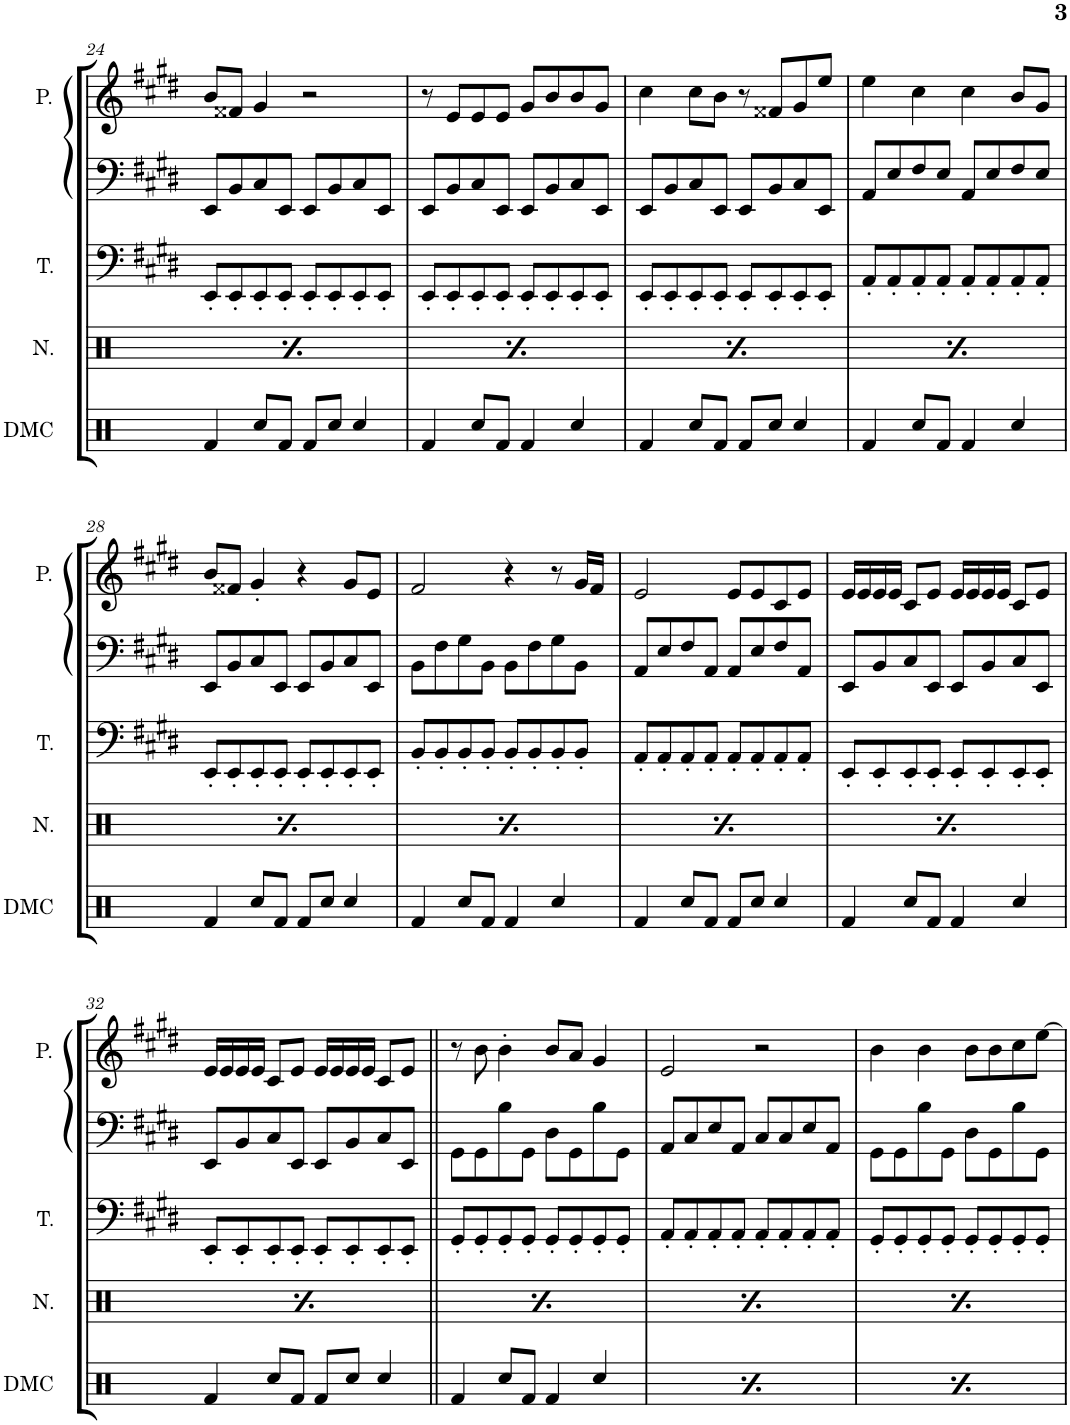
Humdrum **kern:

**kern	**kern	**kern	**kern	**kern
*part5	*part4	*part3	*part2	*part1
*staff5	*staff4	*staff3	*staff2	*staff1
*I"DMC	*I"Noise	*I"Triangle	*I"Saw Synthesizer	*I"Pulse
*I'DMC	*I'N.	*I'T.	*	*I'P.
!!LO:PB:g=z
*clefX	*clefX	*clefF4	*clefF4	*clefG2
*k[]	*k[]	*k[f#c#g#d#]	*k[f#c#g#d#]	*k[f#c#g#d#]
*M4/4	*M4/4	*M4/4	*M4/4	*M4/4
*met(c)	*met(c)	*met(c)	*met(c)	*met(c)
=24	=24	=24	=24	=24
4Rf/	8Rgg/L	8EE'/L	8EE/L	8b/L
.	8Rgg/	8EE'/	8BB/	8f##X/J
8Rcc/L	8Rgg/	8EE'/	8C#/	4g#/
8Rf/J	8Rgg/J	8EE'/J	8EE/J	.
8Rf/L	8Rgg/L	8EE'/L	8EE/L	2r
8Rcc/J	8Rgg/	8EE'/	8BB/	.
4Rcc/	8Rgg/	8EE'/	8C#/	.
.	8Rgg/J	8EE'/J	8EE/J	.
=25	=25	=25	=25	=25
4Rf/	8Rgg/L	8EE'/L	8EE/L	8r
.	8Rgg/	8EE'/	8BB/	8e/L
8Rcc/L	8Rgg/	8EE'/	8C#/	8e/
8Rf/J	8Rgg/J	8EE'/J	8EE/J	8e/J
4Rf/	8Rgg/L	8EE'/L	8EE/L	8g#/L
.	8Rgg/	8EE'/	8BB/	8b/
4Rcc/	8Rgg/	8EE'/	8C#/	8b/
.	8Rgg/J	8EE'/J	8EE/J	8g#/J
=26	=26	=26	=26	=26
4Rf/	8Rgg/L	8EE'/L	8EE/L	4cc#\
.	8Rgg/	8EE'/	8BB/	.
8Rcc/L	8Rgg/	8EE'/	8C#/	8cc#\L
8Rf/J	8Rgg/J	8EE'/J	8EE/J	8b\J
8Rf/L	8Rgg/L	8EE'/L	8EE/L	8r
8Rcc/J	8Rgg/	8EE'/	8BB/	8f##X/L
4Rcc/	8Rgg/	8EE'/	8C#/	8g#/
.	8Rgg/J	8EE'/J	8EE/J	8ee/J
=27	=27	=27	=27	=27
4Rf/	8Rgg/L	8AA'/L	8AA/L	4ee\
.	8Rgg/	8AA'/	8E/	.
8Rcc/L	8Rgg/	8AA'/	8F#/	4cc#\
8Rf/J	8Rgg/J	8AA'/J	8E/J	.
4Rf/	8Rgg/L	8AA'/L	8AA/L	4cc#\
.	8Rgg/	8AA'/	8E/	.
4Rcc/	8Rgg/	8AA'/	8F#/	8b/L
.	8Rgg/J	8AA'/J	8E/J	8g#/J
!!LO:LB:g=z
=28	=28	=28	=28	=28
4Rf/	8Rgg/L	8EE'/L	8EE/L	8b/L
.	8Rgg/	8EE'/	8BB/	8f##X/J
8Rcc/L	8Rgg/	8EE'/	8C#/	4g#'/
8Rf/J	8Rgg/J	8EE'/J	8EE/J	.
8Rf/L	8Rgg/L	8EE'/L	8EE/L	4r
8Rcc/J	8Rgg/	8EE'/	8BB/	.
4Rcc/	8Rgg/	8EE'/	8C#/	8g#/L
.	8Rgg/J	8EE'/J	8EE/J	8e/J
=29	=29	=29	=29	=29
4Rf/	8Rgg/L	8BB'/L	8BB\L	2f#/
.	8Rgg/	8BB'/	8F#\	.
8Rcc/L	8Rgg/	8BB'/	8G#\	.
8Rf/J	8Rgg/J	8BB'/J	8BB\J	.
4Rf/	8Rgg/L	8BB'/L	8BB\L	4r
.	8Rgg/	8BB'/	8F#\	.
4Rcc/	8Rgg/	8BB'/	8G#\	8r
.	8Rgg/J	8BB'/J	8BB\J	16g#/LL
.	.	.	.	16f#/JJ
=30	=30	=30	=30	=30
4Rf/	8Rgg/L	8AA'/L	8AA/L	2e/
.	8Rgg/	8AA'/	8E/	.
8Rcc/L	8Rgg/	8AA'/	8F#/	.
8Rf/J	8Rgg/J	8AA'/J	8AA/J	.
8Rf/L	8Rgg/L	8AA'/L	8AA/L	8e/L
8Rcc/J	8Rgg/	8AA'/	8E/	8e/
4Rcc/	8Rgg/	8AA'/	8F#/	8c#/
.	8Rgg/J	8AA'/J	8AA/J	8e/J
=31	=31	=31	=31	=31
4Rf/	8Rgg/L	8EE'/L	8EE/L	16e/LL
.	.	.	.	16e/
.	8Rgg/	8EE'/	8BB/	16e/
.	.	.	.	16e/JJ
8Rcc/L	8Rgg/	8EE'/	8C#/	8c#/L
8Rf/J	8Rgg/J	8EE'/J	8EE/J	8e/J
4Rf/	8Rgg/L	8EE'/L	8EE/L	16e/LL
.	.	.	.	16e/
.	8Rgg/	8EE'/	8BB/	16e/
.	.	.	.	16e/JJ
4Rcc/	8Rgg/	8EE'/	8C#/	8c#/L
.	8Rgg/J	8EE'/J	8EE/J	8e/J
!!LO:LB:g=z
=32	=32	=32	=32	=32
4Rf/	8Rgg/L	8EE'/L	8EE/L	16e/LL
.	.	.	.	16e/
.	8Rgg/	8EE'/	8BB/	16e/
.	.	.	.	16e/JJ
8Rcc/L	8Rgg/	8EE'/	8C#/	8c#/L
8Rf/J	8Rgg/J	8EE'/J	8EE/J	8e/J
8Rf/L	8Rgg/L	8EE'/L	8EE/L	16e/LL
.	.	.	.	16e/
8Rcc/J	8Rgg/	8EE'/	8BB/	16e/
.	.	.	.	16e/JJ
4Rcc/	8Rgg/	8EE'/	8C#/	8c#/L
.	8Rgg/J	8EE'/J	8EE/J	8e/J
=33||	=33||	=33||	=33||	=33||
4Rf/	8Rgg/L	8GG#'/L	8GG#\L	8r
.	8Rgg/	8GG#'/	8GG#\	8b\
8Rcc/L	8Rgg/	8GG#'/	8B\	4b'\
8Rf/J	8Rgg/J	8GG#'/J	8GG#\J	.
4Rf/	8Rgg/L	8GG#'/L	8D#\L	8b/L
.	8Rgg/	8GG#'/	8GG#\	8a/J
4Rcc/	8Rgg/	8GG#'/	8B\	4g#/
.	8Rgg/J	8GG#'/J	8GG#\J	.
=34	=34	=34	=34	=34
4Rf/	8Rgg/L	8AA'/L	8AA/L	2e/
.	8Rgg/	8AA'/	8C#/	.
8Rcc/L	8Rgg/	8AA'/	8E/	.
8Rf/J	8Rgg/J	8AA'/J	8AA/J	.
4Rf/	8Rgg/L	8AA'/L	8C#/L	2r
.	8Rgg/	8AA'/	8C#/	.
4Rcc/	8Rgg/	8AA'/	8E/	.
.	8Rgg/J	8AA'/J	8AA/J	.
=35	=35	=35	=35	=35
4Rf/	8Rgg/L	8GG#'/L	8GG#\L	4b\
.	8Rgg/	8GG#'/	8GG#\	.
8Rcc/L	8Rgg/	8GG#'/	8B\	4b\
8Rf/J	8Rgg/J	8GG#'/J	8GG#\J	.
4Rf/	8Rgg/L	8GG#'/L	8D#\L	8b\L
.	8Rgg/	8GG#'/	8GG#\	8b\
4Rcc/	8Rgg/	8GG#'/	8B\	8cc#\
.	8Rgg/J	8GG#'/J	8GG#\J	[8ee\J
=	=	=	=	=
*-	*-	*-	*-	*-
